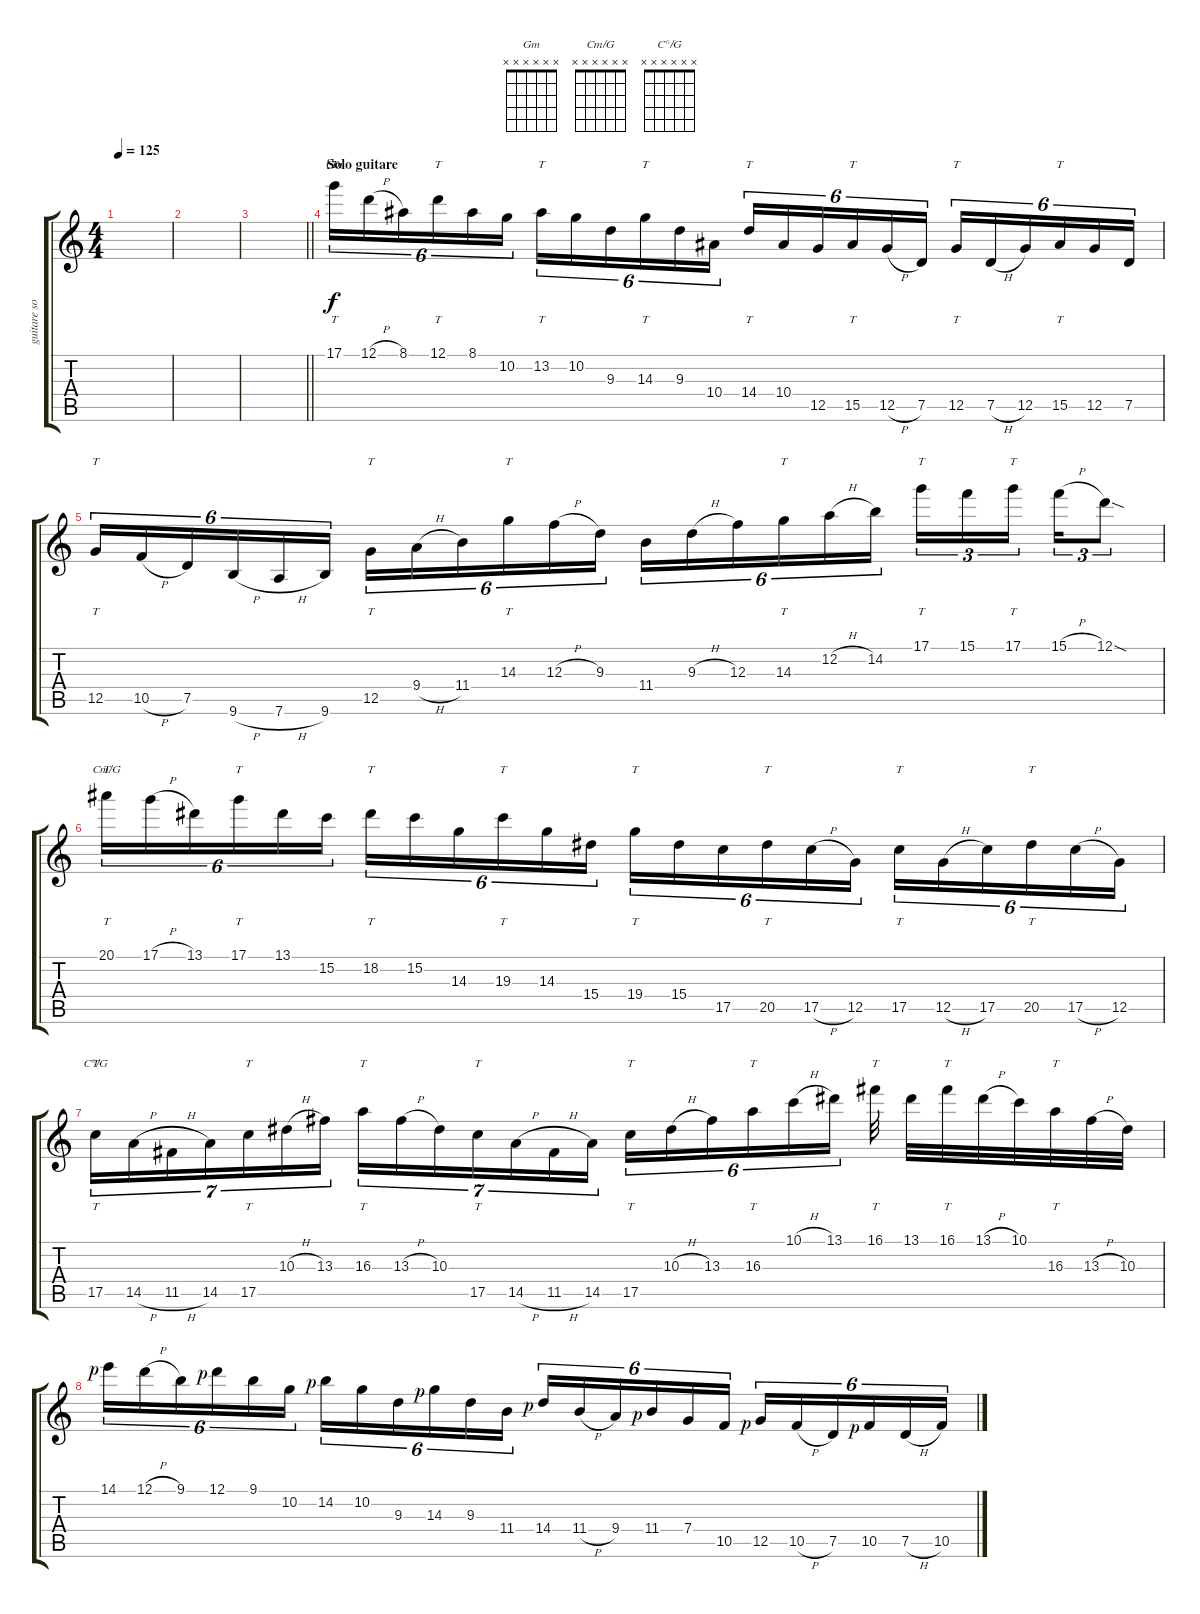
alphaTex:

\track ("guitare solo" "guitare so") {instrument distortionguitar}
\staff {score tabs}
\tuning (D4 A3 F3 C3 G2 D2) {hide}
\chord ("Gm" x x x x x x)
\chord ("Cm/G" x x x x x x)
\chord ("C°/G" x x x x x x)
\ts (4 4)
\tempo 125
\clef g2
\ks aminor
|
|
\barLineRight lightlight
|
\section ("" "Solo guitare")
17.1.16{tt tu (6 4) ch "Gm"} 12.1{h}.16{tu (6 4)} 8.1.16{tu (6 4)} 12.1.16{tt tu (6 4)} 8.1.16{tu (6 4)} 10.2.16{tu (6 4)} 13.2.16{tt tu (6 4)} 10.2.16{tu (6 4)} 9.3.16{tu (6 4)} 14.3.16{tt tu (6 4)} 9.3.16{tu (6 4)} 10.4.16{tu (6 4)} 14.4.16{tt tu (6 4)} 10.4.16{tu (6 4)} 12.5.16{tu (6 4)} 15.5.16{tt tu (6 4)} 12.5{h}.16{tu (6 4)} 7.5.16{tu (6 4)} 12.5.16{tt tu (6 4)} 7.5{h}.16{tu (6 4)} 12.5.16{tu (6 4)} 15.5.16{tt tu (6 4)} 12.5.16{tu (6 4)} 7.5.16{tu (6 4)} |
\ks c
12.5.16{tt tu (6 4)} 10.5{h}.16{tu (6 4)} 7.5.16{tu (6 4)} 9.6{h}.16{tu (6 4)} 7.6{h}.16{tu (6 4)} 9.6.16{tu (6 4)} 12.5.16{tt tu (6 4)} 9.4{h}.16{tu (6 4)} 11.4.16{tu (6 4)} 14.3.16{tt tu (6 4)} 12.3{h}.16{tu (6 4)} 9.3.16{tu (6 4)} 11.4.16{tu (6 4)} 9.3{h}.16{tu (6 4)} 12.3.16{tu (6 4)} 14.3.16{tt tu (6 4)} 12.2{h}.16{tu (6 4)} 14.2.16{tu (6 4)} 17.1.16{tt tu (3 2)} 15.1.16{tu (3 2)} 17.1.16{tt tu (3 2)} 15.1{h}.16{tu (3 2)} 12.1{sod}.8{tu (3 2)} |
\ks aminor
20.1.16{tt tu (6 4) ch "Cm/G"} 17.1{h}.16{tu (6 4)} 13.1.16{tu (6 4)} 17.1.16{tt tu (6 4)} 13.1.16{tu (6 4)} 15.2.16{tu (6 4)} 18.2.16{tt tu (6 4)} 15.2.16{tu (6 4)} 14.3.16{tu (6 4)} 19.3.16{tt tu (6 4)} 14.3.16{tu (6 4)} 15.4.16{tu (6 4)} 19.4.16{tt tu (6 4)} 15.4.16{tu (6 4)} 17.5.16{tu (6 4)} 20.5.16{tt tu (6 4)} 17.5{h}.16{tu (6 4)} 12.5.16{tu (6 4)} 17.5.16{tt tu (6 4)} 12.5{h}.16{tu (6 4)} 17.5.16{tu (6 4)} 20.5.16{tt tu (6 4)} 17.5{h}.16{tu (6 4)} 12.5.16{tu (6 4)} |
17.5.16{tt tu (7 4) ch "C°/G"} 14.5{h}.16{tu (7 4)} 11.5{h}.16{tu (7 4)} 14.5.16{tu (7 4)} 17.5.16{tt tu (7 4)} 10.3{h}.16{tu (7 4)} 13.3.16{tu (7 4)} 16.3.16{tt tu (7 4)} 13.3{h}.16{tu (7 4)} 10.3.16{tu (7 4)} 17.5.16{tt tu (7 4)} 14.5{h}.16{tu (7 4)} 11.5{h}.16{tu (7 4)} 14.5.16{tu (7 4)} 17.5.16{tt tu (6 4)} 10.3{h}.16{tu (6 4)} 13.3.16{tu (6 4)} 16.3.16{tt tu (6 4)} 10.1{h}.16{tu (6 4)} 13.1.16{tu (6 4)} 16.1.32{tt} 13.1.32 16.1.32{tt} 13.1{h}.32 10.1.32 16.3.32{tt} 13.3{h}.32 10.3.32 |
14.1{rf 1}.16{tu (6 4)} 12.1{h}.16{tu (6 4)} 9.1.16{tu (6 4)} 12.1{rf 1}.16{tu (6 4)} 9.1.16{tu (6 4)} 10.2.16{tu (6 4)} 14.2{rf 1}.16{tu (6 4)} 10.2.16{tu (6 4)} 9.3.16{tu (6 4)} 14.3{rf 1}.16{tu (6 4)} 9.3.16{tu (6 4)} 11.4.16{tu (6 4)} 14.4{rf 1}.16{tu (6 4)} 11.4{h}.16{tu (6 4)} 9.4.16{tu (6 4)} 11.4{rf 1}.16{tu (6 4)} 7.4.16{tu (6 4)} 10.5.16{tu (6 4)} 12.5{rf 1}.16{tu (6 4)} 10.5{h}.16{tu (6 4)} 7.5.16{tu (6 4)} 10.5{rf 1}.16{tu (6 4)} 7.5{h}.16{tu (6 4)} 10.5.16{tu (6 4)}
